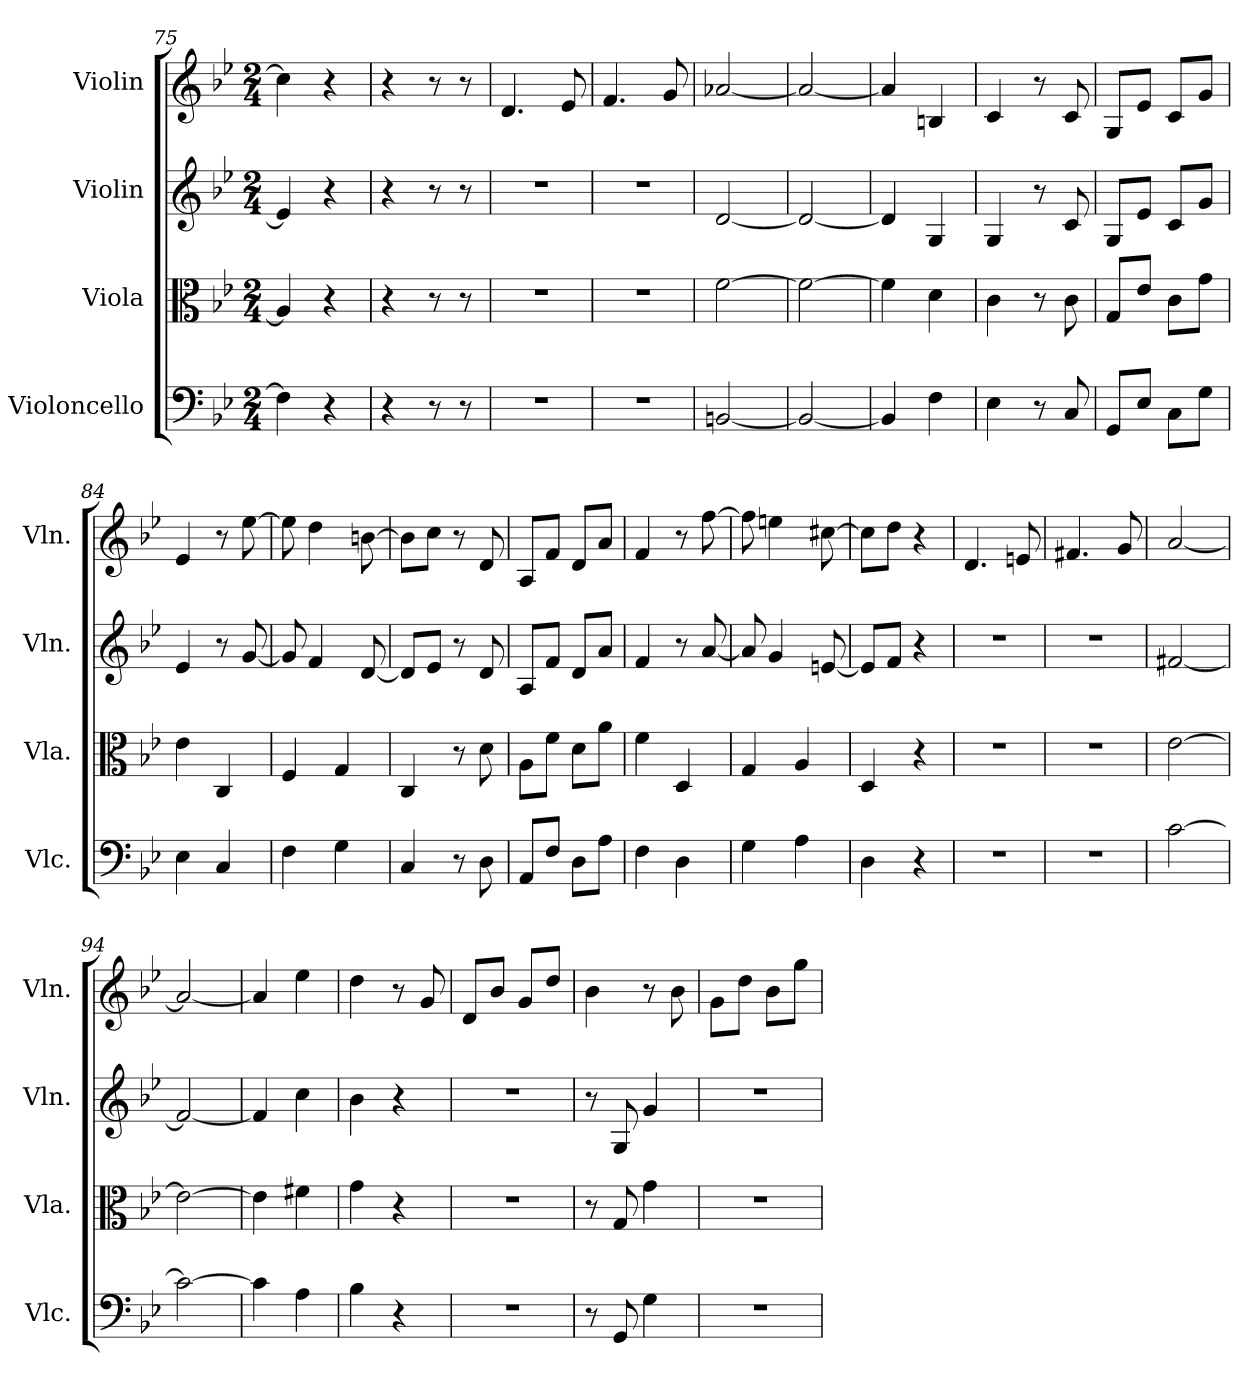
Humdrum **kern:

**kern	**kern	**kern	**kern
*part4	*part3	*part2	*part1
*staff4	*staff3	*staff2	*staff1
*I"Violoncello	*I"Viola	*I"Violin	*I"Violin
*I'Vlc.	*I'Vla.	*I'Vln.	*I'Vln.
*clefF4	*clefC3	*clefG2	*clefG2
*k[b-e-]	*k[b-e-]	*k[b-e-]	*k[b-e-]
*B-:	*B-:	*B-:	*B-:
*M2/4	*M2/4	*M2/4	*M2/4
=75	=75	=75	=75
4F\]	4A/]	4e-/]	4cc\]
4r	4r	4r	4r
=76	=76	=76	=76
4r	4r	4r	4r
8r	8r	8r	8r
8r	8r	8r	8r
=77	=77	=77	=77
2r	2r	2r	4.d/
.	.	.	8e-/
=78	=78	=78	=78
2r	2r	2r	4.f/
.	.	.	8g/
=79	=79	=79	=79
[2BBn/	[2f\	[2d/	[2a-X/
=80	=80	=80	=80
2BB/_	2f\_	2d/_	2a-/_
=81	=81	=81	=81
4BB/]	4f\]	4d/]	4a-/]
4F\	4d\	4G/	4Bn/
=82	=82	=82	=82
4E-\	4c\	4G/	4c/
8r	8r	8r	8r
8C/	8c\	8c/	8c/
=83	=83	=83	=83
8GG/L	8G/L	8G/L	8G/L
8E-/J	8e-/J	8e-/J	8e-/J
8C\L	8c\L	8c/L	8c/L
8G\J	8g\J	8g/J	8g/J
=84	=84	=84	=84
4E-\	4e-\	4e-/	4e-/
4C/	4C/	8r	8r
.	.	[8g/	[8ee-\
=85	=85	=85	=85
4F\	4F/	8g/]	8ee-\]
.	.	4f/	4dd\
4G\	4G/	.	.
.	.	[8d/	[8bn\
=86	=86	=86	=86
4C/	4C/	8d/L]	8b\L]
.	.	8e-/J	8cc\J
8r	8r	8r	8r
8D\	8d\	8d/	8d/
=87	=87	=87	=87
8AA/L	8A\L	8A/L	8A/L
8F/J	8f\J	8f/J	8f/J
8D\L	8d\L	8d/L	8d/L
8A\J	8a\J	8a/J	8a/J
=88	=88	=88	=88
4F\	4f\	4f/	4f/
4D\	4D/	8r	8r
.	.	[8a/	[8ff\
=89	=89	=89	=89
4G\	4G/	8a/]	8ff\]
.	.	4g/	4een\
4A\	4A/	.	.
.	.	[8en/	[8cc#X\
=90	=90	=90	=90
4D\	4D/	8e/L]	8cc#\L]
.	.	8f/J	8dd\J
4r	4r	4r	4r
=91	=91	=91	=91
2r	2r	2r	4.d/
.	.	.	8en/
=92	=92	=92	=92
2r	2r	2r	4.f#X/
.	.	.	8g/
=93	=93	=93	=93
[2c\	[2e-\	[2f#X/	[2a/
=94	=94	=94	=94
2c\_	2e-\_	2f#/_	2a/_
=95	=95	=95	=95
4c\]	4e-\]	4f#/]	4a/]
4A\	4f#X\	4cc\	4ee-\
=96	=96	=96	=96
4B-\	4g\	4b-\	4dd\
4r	4r	4r	8r
.	.	.	8g/
=97	=97	=97	=97
2r	2r	2r	8d/L
.	.	.	8b-/J
.	.	.	8g/L
.	.	.	8dd/J
=98	=98	=98	=98
8r	8r	8r	4b-\
8GG/	8G/	8G/	.
4G\	4g\	4g/	8r
.	.	.	8b-\
=99	=99	=99	=99
2r	2r	2r	8g\L
.	.	.	8dd\J
.	.	.	8b-\L
.	.	.	8gg\J
=	=	=	=
*-	*-	*-	*-
